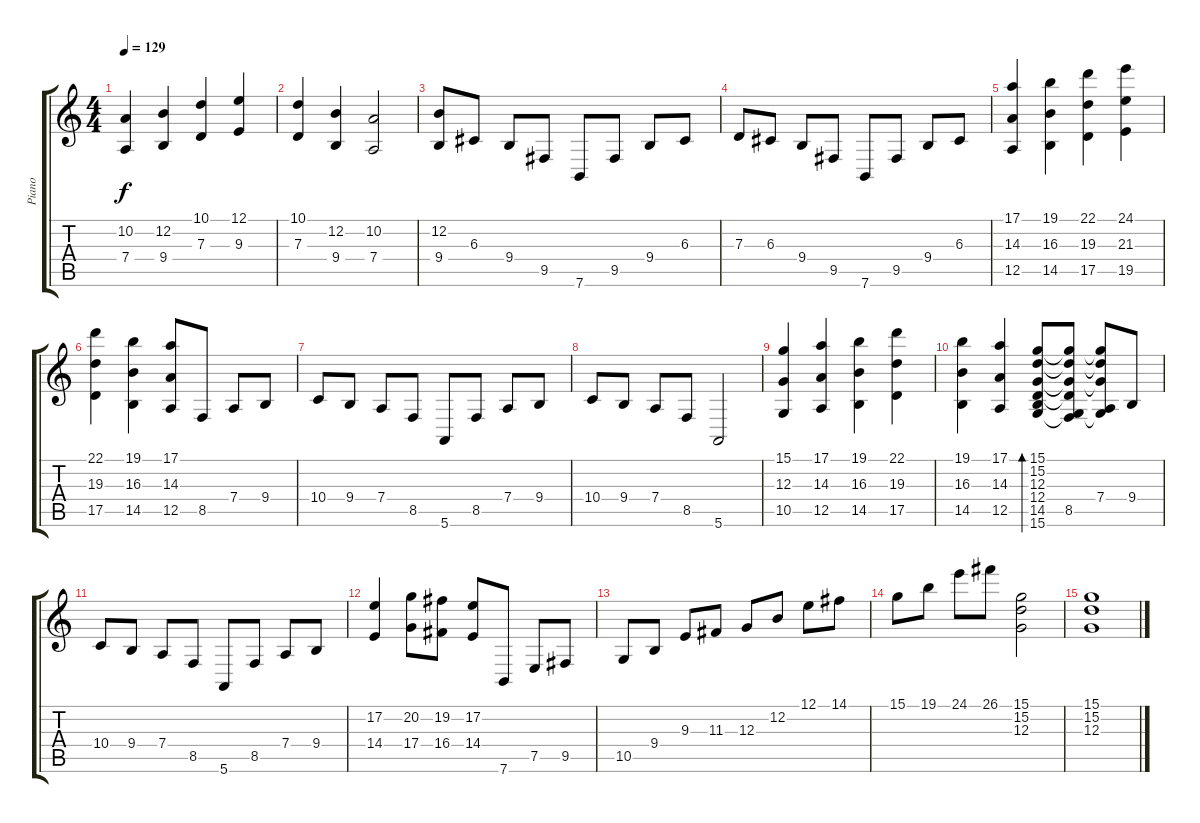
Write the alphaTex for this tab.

\track ("Piano" "Piano") {instrument acousticgrandpiano}
\staff {score tabs}
\tuning (E4 B3 G3 D3 A2 E2) {hide}
\ts (4 4)
\tempo 129
\clef g2
\ks c
(10.2 7.4).4{dy f volume 10} (12.2 9.4).4 (10.1 7.3).4 (12.1 9.3).4 |
(10.1 7.3).4 (12.2 9.4).4 (10.2 7.4).2 |
(12.2 9.4).8 6.3.8{volume 7} 9.4.8 9.5.8 7.6.8 9.5.8 9.4.8 6.3.8 |
7.3.8 6.3.8 9.4.8 9.5.8 7.6.8 9.5.8 9.4.8 6.3.8 |
(17.1 14.3 12.5).4{volume 10} (19.1 16.3 14.5).4 (22.1 19.3 17.5).4 (24.1 21.3 19.5).4 |
(22.1 19.3 17.5).4 (19.1 16.3 14.5).4 (17.1 14.3 12.5).8 8.5.8{volume 7} 7.4.8 9.4.8 |
10.4.8 9.4.8 7.4.8 8.5.8 5.6.8 8.5.8 7.4.8 9.4.8 |
10.4.8 9.4.8 7.4.8 8.5.8 5.6.2 |
(15.1 12.3 10.5).4{volume 10} (17.1 14.3 12.5).4 (19.1 16.3 14.5).4 (22.1 19.3 17.5).4 |
(19.1 16.3 14.5).4 (17.1 14.3 12.5).4 (15.1 15.2 12.3 12.4 14.5 15.6).8{bd 60} (15.1{t} 15.2{t} 12.3{t} 12.4{t} 8.5 15.6{t}).8{volume 7} (15.1{t} 15.2{t} 12.3{t} 7.4 15.6{t}).8 9.4.8 |
10.4.8 9.4.8 7.4.8 8.5.8 5.6.8 8.5.8 7.4.8 9.4.8 |
(17.2 14.4).4{volume 10} (20.2 17.4).8 (19.2 16.4).8 (17.2 14.4).8 7.6.8{volume 0} 7.5.8{volume 13} 9.5.8 |
10.5.8 9.4.8 9.3.8 11.3.8 12.3.8 12.2.8 12.1.8 14.1.8 |
15.1.8 19.1.8 24.1.8 26.1.8 (15.1 15.2 12.3).2 |
(15.1 15.2 12.3).1
